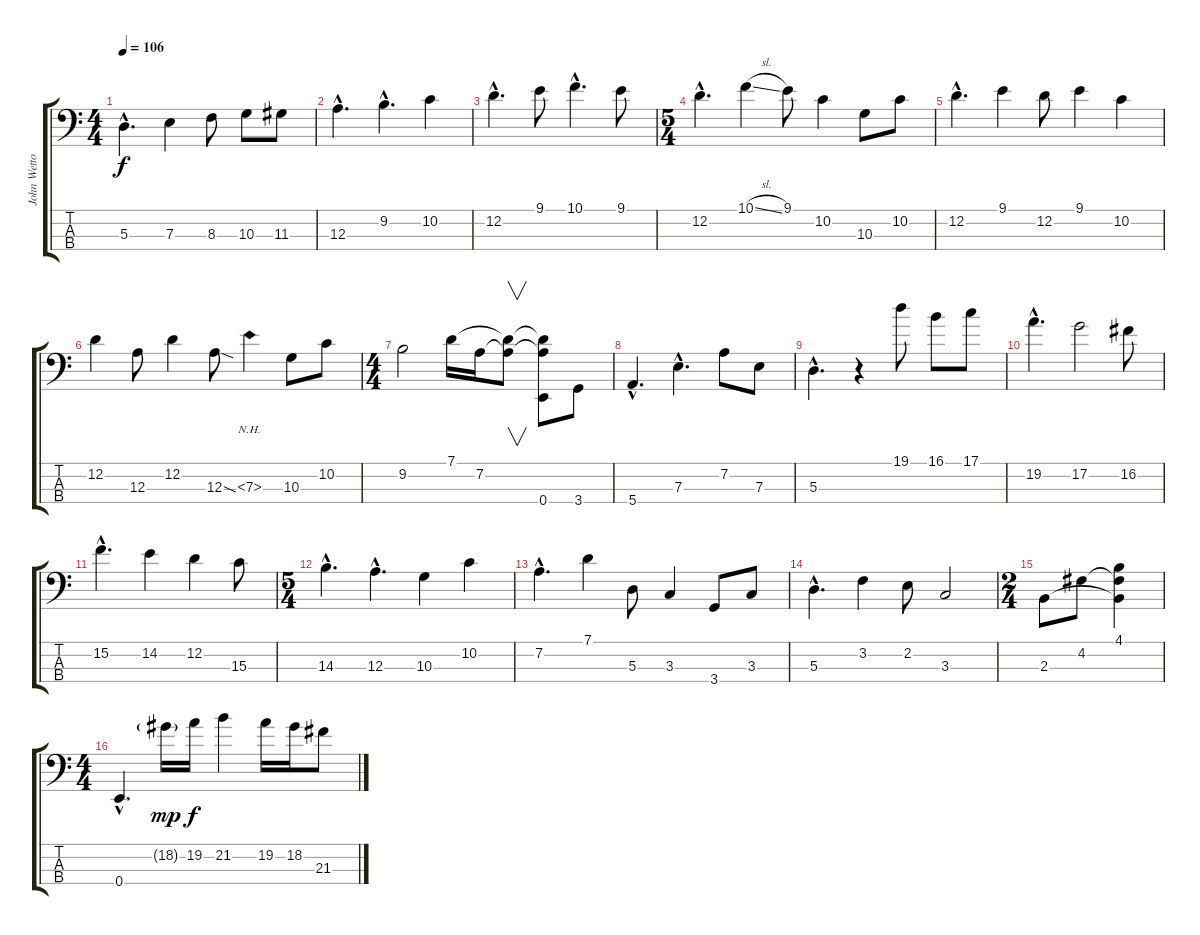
\track ("John Wetton - Basse" "John Wetto") {instrument electricbassfinger}
\staff {score tabs}
\tuning (G2 D2 A1 E1) {hide}
\ts (4 4)
\tempo 106
\clef f4
\ks c
5.3{hac}.4{d dy f} 7.3.4 8.3.8 10.3.8 11.3.8 |
12.3{hac}.4{d} 9.2{hac}.4{d} 10.2.4 |
12.2{hac}.4{d} 9.1.8 10.1{hac}.4{d} 9.1.8 |
\ts (5 4)
12.2{hac}.4{d} 10.1{sl}.4 9.1.8 10.2.4 10.3.8 10.2.8 |
12.2{hac}.4{d} 9.1.4 12.2.8 9.1.4 10.2.4 |
12.2.4 12.3.8 12.2.4 12.3{sod}.8 7.3{nh}.4 10.3.8 10.2.8 |
\ts (4 4)
9.2.2 7.1.16 7.2.16 (7.1{t} 7.2{t}).8{v} (7.1{t} 7.2{t} 0.4).8 3.4.8 |
5.4{hac}.4{d} 7.3{hac}.4{d} 7.2.8 7.3.8 |
5.3{hac}.4{d} r.4 19.1.8 16.1.8 17.1.8 |
19.2{hac}.4{d} 17.2.2 16.2.8 |
15.2{hac}.4{d} 14.2.4 12.2.4 15.3.8 |
\ts (5 4)
14.3{hac}.4{d} 12.3{hac}.4{d} 10.3.4 10.2.4 |
7.2{hac}.4{d} 7.1.4 5.3.8 3.3.4 3.4.8 3.3.8 |
5.3{hac}.4{d} 3.2.4 2.2.8 3.3.2 |
\ts (2 4)
2.3.8 4.2.8 (4.1 4.2{t} 2.3{t}).4 |
\ts (4 4)
0.4{hac}.4{d} 18.2{g}.16{dy mp} 19.2.16{dy f} 21.2.4 19.2.16 18.2.16 21.3.8
